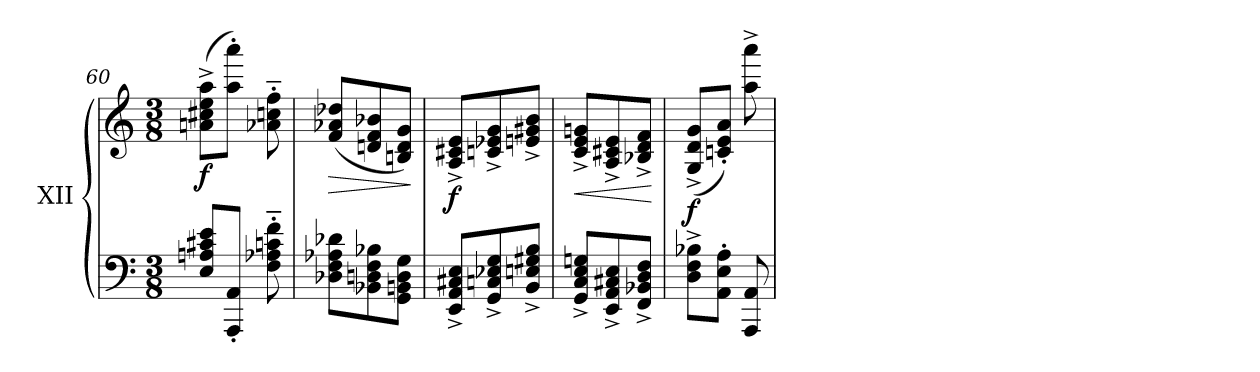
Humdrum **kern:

**kern	**kern	**dynam
*part1	*part1	*part1
*staff2	*staff1	*staff1/2
*I"XII	*	*
*clefF4	*clefG2	*
*k[]	*k[]	*
*M3/8	*M3/8	*
=60	=60	=60
!	!	!LO:DY:b
8E/ 8An/ 8c#X/ 8e/L	(>8an\^ 8cc#X\^ 8ee\^ 8aa\^L	f
8AAA/' 8AA/'J	8aa\' 8aaa\'J)	.
8F\'~ 8A-X\'~ 8cn\'~ 8f\'~	8a-X\'~ 8ccn\'~ 8ff\'~	.
=61	=61	=61
!	!	!LO:HP:b
8D-X\ 8F\ 8A-X\ 8d-X\L	(<8f/ 8a-X/ 8dd-X/L	>
8BB-X\ 8Dn\ 8F\ 8B-X\	8dn/ 8f/ 8b-X/	.
8GG\ 8BBn\ 8D\ 8G\J	8Bn/ 8d/ 8g/J)	.
.	.	]
=62	=62	=62
!	!	!LO:DY:b
8EE/^ 8AA/^ 8C#X/^ 8E/^L	8A/^ 8c#X/^ 8e/^L	f
8GG/^ 8Cn/^ 8E-X/^ 8G/^	8cn/^ 8e-X/^ 8g/^	.
8BB/^ 8En/^ 8G#X/^ 8B/^J	8en/^ 8g#X/^ 8b/^J	.
=63	=63	=63
!	!	!LO:HP:b
8GG/^ 8C/^ 8E/^ 8Gn/^L	8c/^ 8e/^ 8gn/^L	<
8EE/^ 8AA/^ 8C#X/^ 8E/^	8A/^ 8c#X/^ 8e/^	.
8FF/^ 8BB-X/^ 8D/^ 8F/^J	8B-X/^ 8d/^ 8f/^J	.
.	.	[
!!LO:LB:g=z
=64	=64	=64
!	!	!LO:DY:b
8D\<^ 8F\<^ 8B-X\<^L	(<8G/^< 8d/^< 8g/^<L	f
8AA\' 8E\' 8A\'J	8cn/' 8e/' 8a/'J)	.
8AAA/ 8AA/L	8aa\^ 8aaa\^L	.
=	=	=
*-	*-	*-
